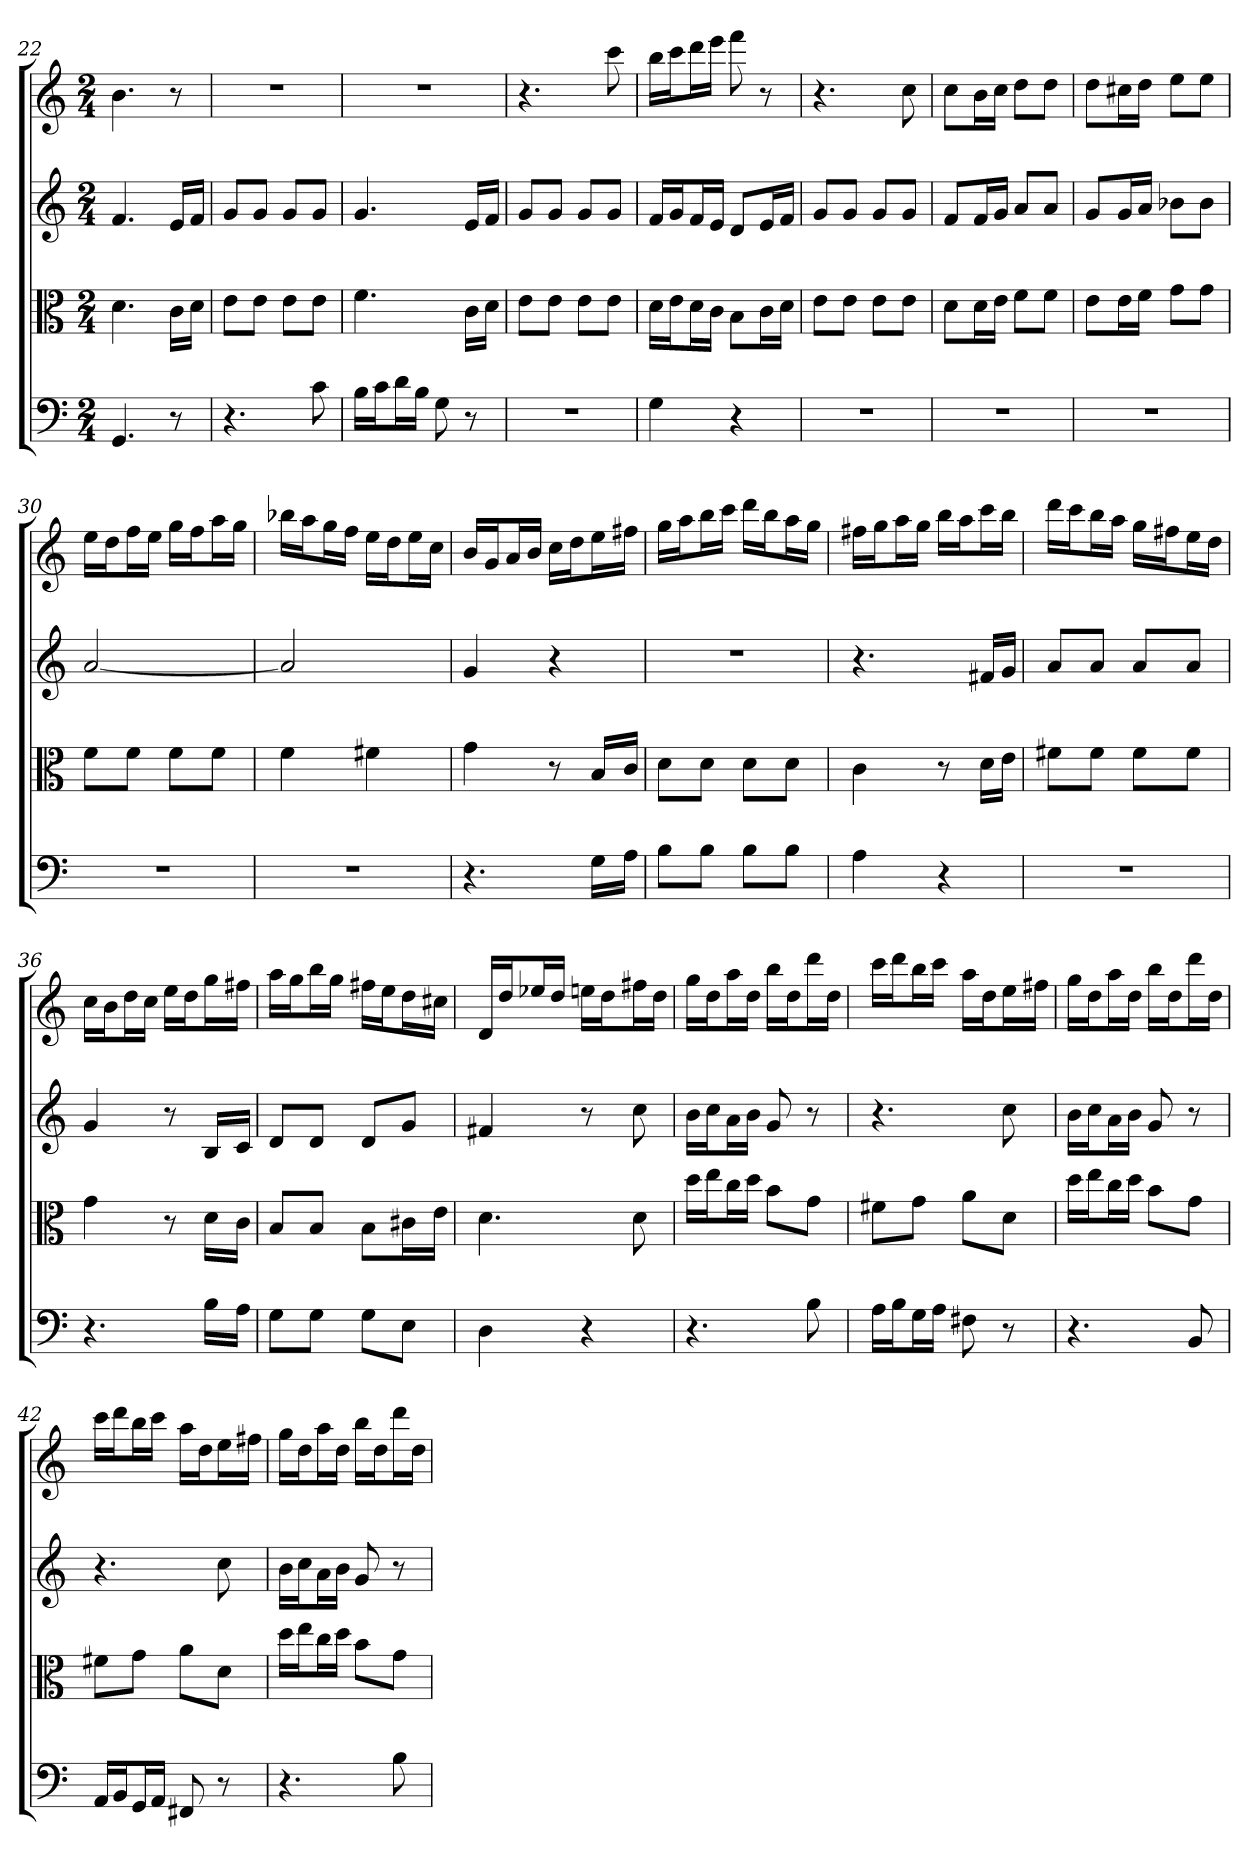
**kern	**kern	**kern	**kern
*part4	*part3	*part2	*part1
*staff4	*staff3	*staff2	*staff1
*clefF4	*clefC3	*	*
*k[]	*k[]	*k[]	*k[]
*C:	*C:	*C:	*C:
*M2/4	*M2/4	*M2/4	*M2/4
=22	=22	=22	=22
4.GG	4.d	4.f	4.b
8r	16c\LL	16eLL	8r
.	16d\JJ	16fJJ	.
=23	=23	=23	=23
4.r	8e\L	8gL	2r
.	8e\J	8gJ	.
.	8e\L	8gL	.
8c	8e\J	8gJ	.
=24	=24	=24	=24
16B\LL	4.f	4.g	2r
16c\J	.	.	.
16d\L	.	.	.
16B\JJ	.	.	.
8G	.	.	.
8r	16c\LL	16eLL	.
.	16d\JJ	16fJJ	.
=25	=25	=25	=25
2r	8e\L	8gL	4.r
.	8e\J	8gJ	.
.	8e\L	8gL	.
.	8e\J	8gJ	8ccc
=26	=26	=26	=26
4G	16d\LL	16fLL	16bbLL
.	16e\J	16gJ	16cccJ
.	16d\L	16fL	16dddL
.	16c\JJ	16eJJ	16eeeJJ
4r	8B\L	8dL	8fff
.	16c\L	16eL	8r
.	16d\JJ	16fJJ	.
=27	=27	=27	=27
2r	8e\L	8gL	4.r
.	8e\J	8gJ	.
.	8e\L	8gL	.
.	8e\J	8gJ	8cc
=28	=28	=28	=28
2r	8d\L	8fL	8ccL
.	16d\L	16fL	16bL
.	16e\JJ	16gJJ	16ccJJ
.	8f\L	8aL	8ddL
.	8f\J	8aJ	8ddJ
=29	=29	=29	=29
2r	8e\L	8gL	8ddL
.	16e\L	16gL	16cc#XL
.	16f\JJ	16aJJ	16ddJJ
.	8g\L	8b-XL	8eeL
.	8g\J	8b-J	8eeJ
=30	=30	=30	=30
2r	8f\L	[2a	16eeLL
.	.	.	16ddJ
.	8f\J	.	16ffL
.	.	.	16eeJJ
.	8f\L	.	16ggLL
.	.	.	16ffJ
.	8f\J	.	16aaL
.	.	.	16ggJJ
=31	=31	=31	=31
2r	4f	2a]	16bb-XLL
.	.	.	16aaJ
.	.	.	16ggL
.	.	.	16ffJJ
.	4f#X	.	16eeLL
.	.	.	16ddJ
.	.	.	16eeL
.	.	.	16ccJJ
=32	=32	=32	=32
4.r	4g	4g	16bLL
.	.	.	16gJ
.	.	.	16aL
.	.	.	16bJJ
.	8r	4r	16ccLL
.	.	.	16ddJ
16G\LL	16B/LL	.	16eeL
16A\JJ	16c/JJ	.	16ff#XJJ
=33	=33	=33	=33
8B\L	8d\L	2r	16ggLL
.	.	.	16aaJ
8B\J	8d\J	.	16bbL
.	.	.	16cccJJ
8B\L	8d\L	.	16dddLL
.	.	.	16bbJ
8B\J	8d\J	.	16aaL
.	.	.	16ggJJ
=34	=34	=34	=34
4A	4c	4.r	16ff#XLL
.	.	.	16ggJ
.	.	.	16aaL
.	.	.	16ggJJ
4r	8r	.	16bbLL
.	.	.	16aaJ
.	16d\LL	16f#XLL	16cccL
.	16e\JJ	16gJJ	16bbJJ
=35	=35	=35	=35
2r	8f#X\L	8aL	16dddLL
.	.	.	16cccJ
.	8f#\J	8aJ	16bbL
.	.	.	16aaJJ
.	8f#\L	8aL	16ggLL
.	.	.	16ff#XJ
.	8f#\J	8aJ	16eeL
.	.	.	16ddJJ
=36	=36	=36	=36
4.r	4g	4g	16ccLL
.	.	.	16bJ
.	.	.	16ddL
.	.	.	16ccJJ
.	8r	8r	16eeLL
.	.	.	16ddJ
16B\LL	16d\LL	16BLL	16ggL
16A\JJ	16c\JJ	16cJJ	16ff#XJJ
=37	=37	=37	=37
8G\L	8B/L	8dL	16aaLL
.	.	.	16ggJ
8G\J	8B/J	8dJ	16bbL
.	.	.	16ggJJ
8G\L	8B\L	8dL	16ff#XLL
.	.	.	16eeJ
8E\J	16c#X\L	8gJ	16ddL
.	16e\JJ	.	16cc#XJJ
=38	=38	=38	=38
4D	4.d	4f#X	16dLL
.	.	.	16ddJ
.	.	.	16ee-XL
.	.	.	16ddJJ
4r	.	8r	16eenLL
.	.	.	16ddJ
.	8d	8cc	16ff#XL
.	.	.	16ddJJ
=39	=39	=39	=39
4.r	16dd\LL	16bLL	16ggLL
.	16ee\J	16ccJ	16ddJ
.	16cc\L	16aL	16aaL
.	16dd\JJ	16bJJ	16ddJJ
.	8b\L	8g	16bbLL
.	.	.	16ddJ
8B	8g\J	8r	16dddL
.	.	.	16ddJJ
=40	=40	=40	=40
16A\LL	8f#X\L	4.r	16cccLL
16B\J	.	.	16dddJ
16G\L	8g\J	.	16bbL
16A\JJ	.	.	16cccJJ
8F#X	8a\L	.	16aaLL
.	.	.	16ddJ
8r	8d\J	8cc	16eeL
.	.	.	16ff#XJJ
=41	=41	=41	=41
4.r	16dd\LL	16bLL	16ggLL
.	16ee\J	16ccJ	16ddJ
.	16cc\L	16aL	16aaL
.	16dd\JJ	16bJJ	16ddJJ
.	8b\L	8g	16bbLL
.	.	.	16ddJ
8BB	8g\J	8r	16dddL
.	.	.	16ddJJ
=42	=42	=42	=42
16AA/LL	8f#X\L	4.r	16cccLL
16BB/J	.	.	16dddJ
16GG/L	8g\J	.	16bbL
16AA/JJ	.	.	16cccJJ
8FF#X	8a\L	.	16aaLL
.	.	.	16ddJ
8r	8d\J	8cc	16eeL
.	.	.	16ff#XJJ
=43	=43	=43	=43
4.r	16dd\LL	16bLL	16ggLL
.	16ee\J	16ccJ	16ddJ
.	16cc\L	16aL	16aaL
.	16dd\JJ	16bJJ	16ddJJ
.	8b\L	8g	16bbLL
.	.	.	16ddJ
8B	8g\J	8r	16dddL
.	.	.	16ddJJ
=	=	=	=
*-	*-	*-	*-
